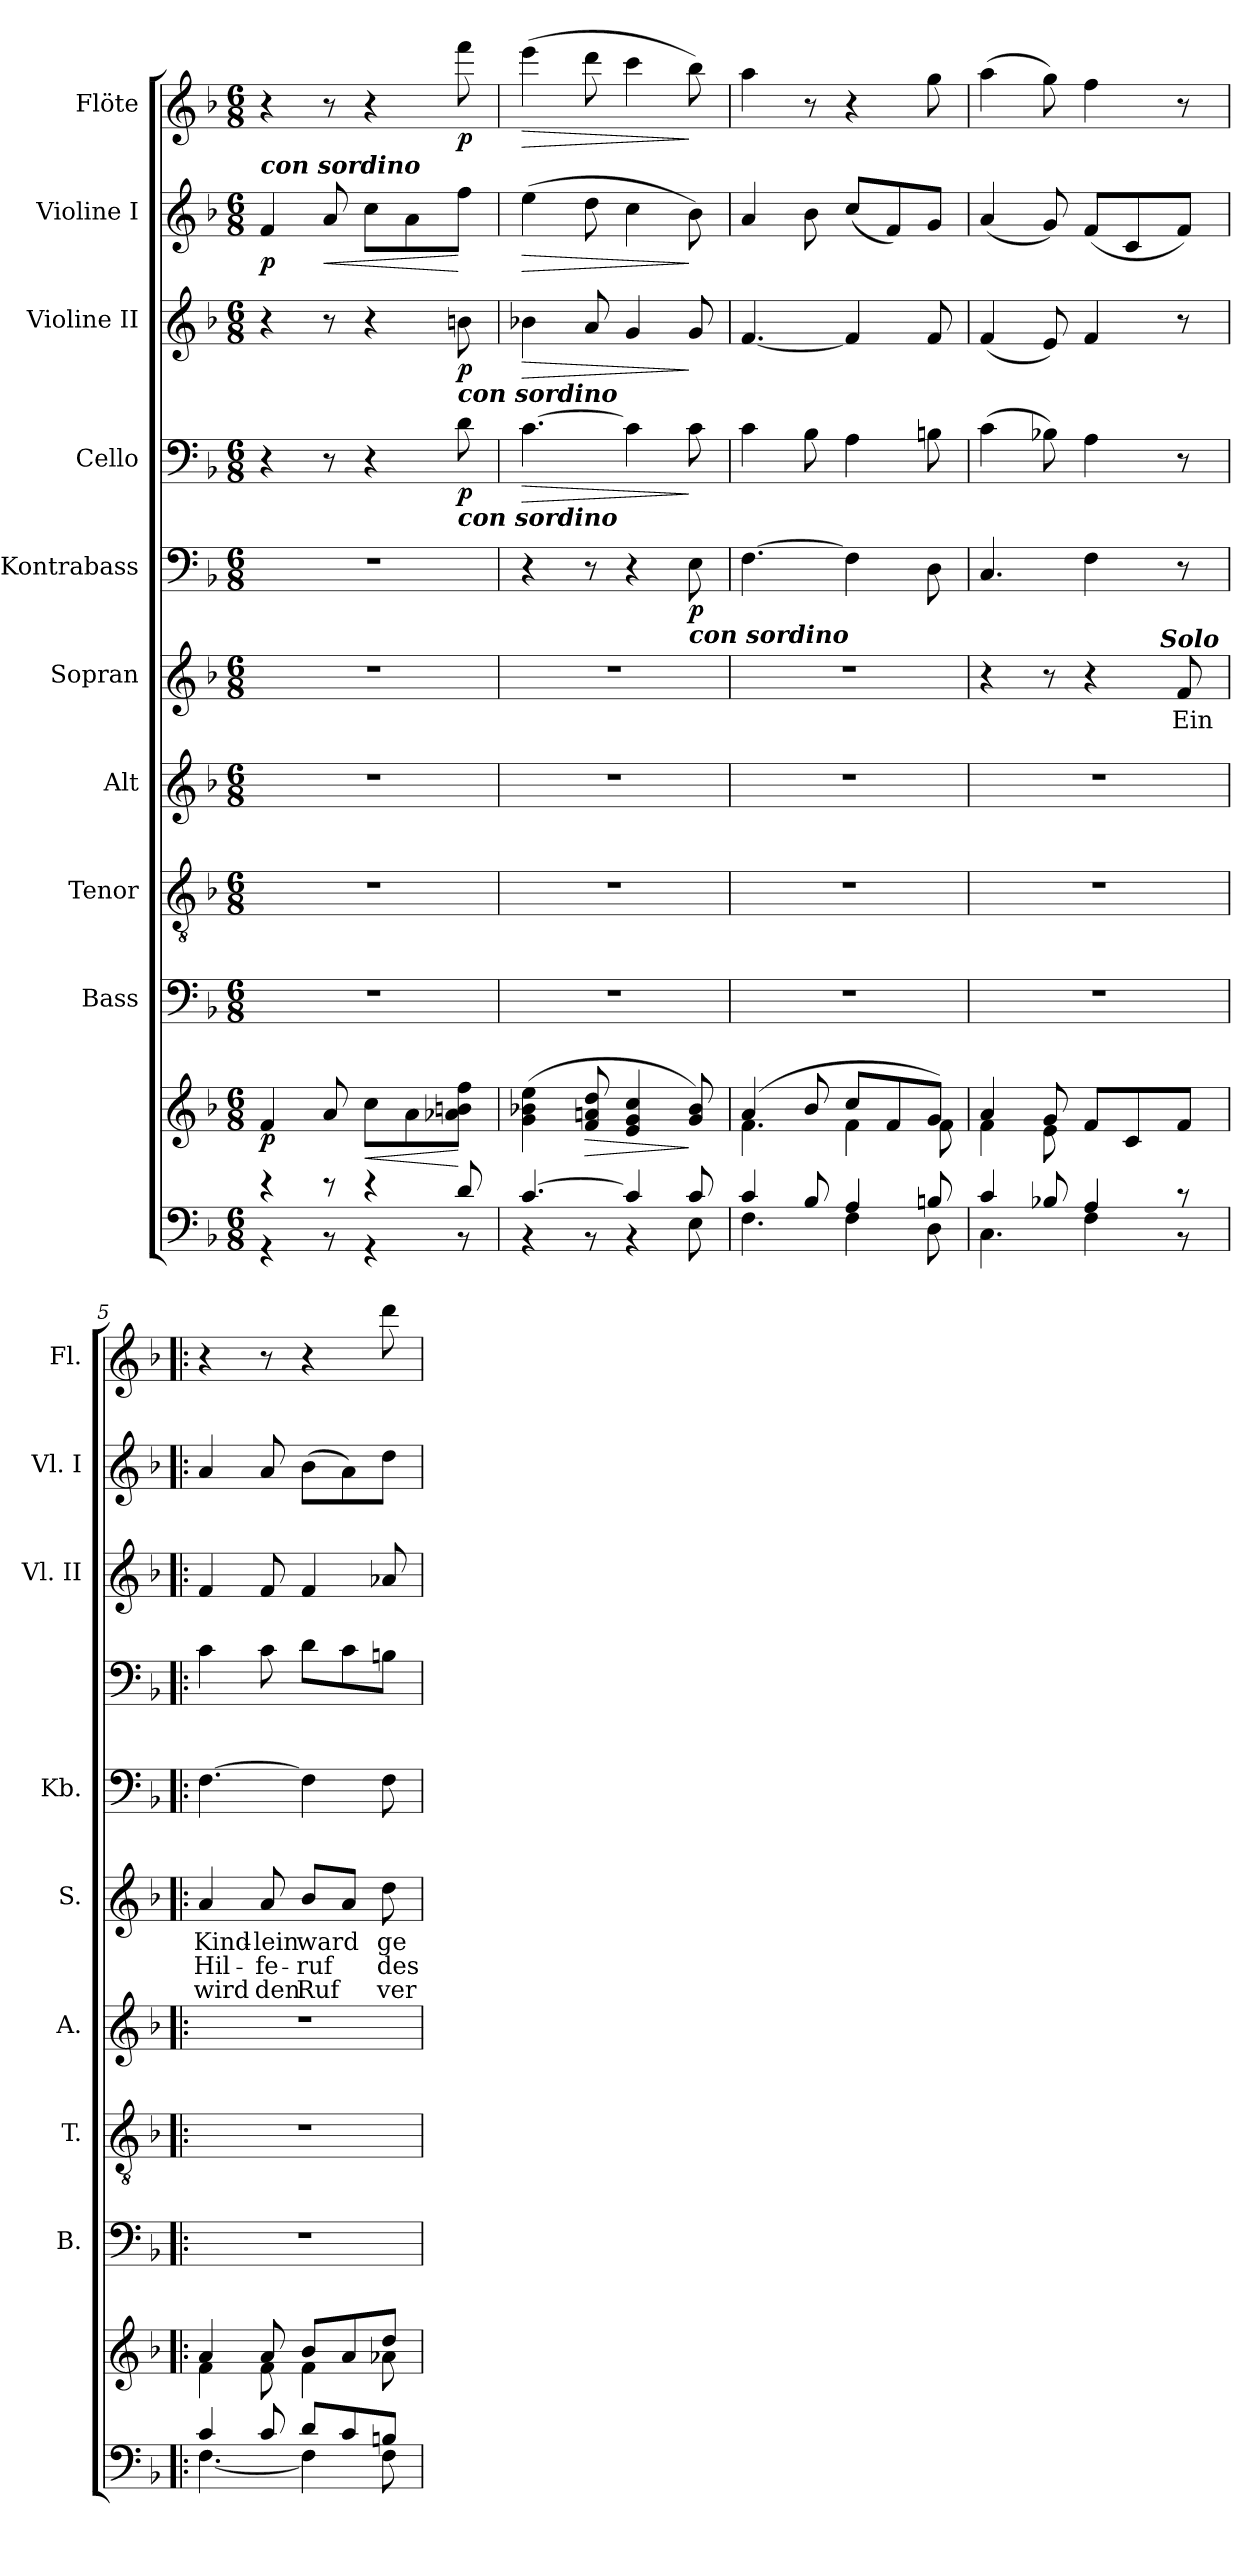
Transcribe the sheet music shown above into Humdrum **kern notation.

**kern	**kern	**dynam	**kern	**kern	**kern	**kern	**text	**text	**text	**kern	**dynam	**kern	**dynam	**kern	**dynam	**kern	**dynam	**kern	**dynam
*part10	*part10	*part10	*part9	*part8	*part7	*part6	*part6	*part6	*part6	*part5	*part5	*part4	*part4	*part3	*part3	*part2	*part2	*part1	*part1
*staff11	*staff10	*staff10/11	*staff9	*staff8	*staff7	*staff6	*staff6	*staff6	*staff6	*staff5	*staff5	*staff4	*staff4	*staff3	*staff3	*staff2	*staff2	*staff1	*staff1
*	*	*	*I"Bass	*I"Tenor	*I"Alt	*I"Sopran	*	*	*	*I"Kontrabass	*	*I"Cello	*	*I"Violine II	*	*I"Violine I	*	*I"Flöte	*
*	*	*	*I'B.	*I'T.	*I'A.	*I'S.	*	*	*	*I'Kb.	*	*	*	*I'Vl. II	*	*I'Vl. I	*	*I'Fl.	*
*clefF4	*clefG2	*	*clefF4	*clefGv2	*clefG2	*clefG2	*	*	*	*clefF4	*	*clefF4	*	*clefG2	*	*clefG2	*	*clefG2	*
*	*	*	*	*	*	*	*	*	*	*ITrd7c12	*	*	*	*	*	*	*	*	*
*k[b-]	*k[b-]	*	*k[b-]	*k[b-]	*k[b-]	*k[b-]	*	*	*	*k[b-]	*	*k[b-]	*	*k[b-]	*	*k[b-]	*	*k[b-]	*
*F:	*F:	*	*F:	*F:	*F:	*F:	*	*	*	*F:	*	*F:	*	*F:	*	*F:	*	*F:	*
*M6/8	*M6/8	*	*M6/8	*M6/8	*M6/8	*M6/8	*	*	*	*M6/8	*	*M6/8	*	*M6/8	*	*M6/8	*	*M6/8	*
=1	=1	=1	=1	=1	=1	=1	=1	=1	=1	=1	=1	=1	=1	=1	=1	=1	=1	=1	=1
*^	*	*	*	*	*	*	*	*	*	*	*	*	*	*	*	*	*	*	*
!	!	!	!	!	!	!	!	!	!	!	!	!	!	!	!	!	!LO:TX:a:Bi:t=con sordino	!	!	!
!	!	!	!LO:DY:b	!	!	!	!	!	!	!	!	!	!	!	!	!	!	!LO:DY:b	!	!
4r	4r	4f/	p	2.r	2.r	2.r	2.r	.	.	.	2.r	.	4r	.	4r	.	4f/	p	4r	.
!	!	!	!	!	!	!	!	!	!	!	!	!	!	!	!	!	!	!LO:HP:b	!	!
8r	8r	8a/	.	.	.	.	.	.	.	.	.	.	8r	.	8r	.	8a/	<	8r	.
!	!	!	!LO:HP:b	!	!	!	!	!	!	!	!	!	!	!	!	!	!	!	!	!
4r	4r	8cc\L	<	.	.	.	.	.	.	.	.	.	4r	.	4r	.	8cc\L	.	4r	.
.	.	8a\	.	.	.	.	.	.	.	.	.	.	.	.	.	.	8a\	.	.	.
!	!	!	!	!	!	!	!	!	!	!	!	!	!	!	!LO:TX:b:Bi:t=con sordino	!	!	!	!	!
!	!	!	!	!	!	!	!	!	!	!	!	!	!LO:TX:b:Bi:t=con sordino	!	!	!	!	!	!	!
!	!	!	!	!	!	!	!	!	!	!	!	!	!	!LO:DY:b	!	!LO:DY:b	!	!	!	!LO:DY:b
8d/	8r	8a-X\ 8bn\ 8ff\J	[	.	.	.	.	.	.	.	.	.	8d\	p	8bn\	p	8ff\J	[	8fff\	p
=2	=2	=2	=2	=2	=2	=2	=2	=2	=2	=2	=2	=2	=2	=2	=2	=2	=2	=2	=2	=2
!	!	!	!	!	!	!	!	!	!	!	!	!	!	!LO:HP:b	!	!LO:HP:b	!	!LO:HP:b	!	!LO:HP:b
[>4.c/	4r	(>4g\ 4b-X\ 4ee\	.	2.r	2.r	2.r	2.r	.	.	.	4r	.	[4.c\	>	4b-X\	>	(>4ee\	>	(>4eee\	>
!	!	!	!LO:HP:b	!	!	!	!	!	!	!	!	!	!	!	!	!	!	!	!	!
.	8r	8f/ 8an/ 8dd/	>	.	.	.	.	.	.	.	8r	.	.	.	8a/	.	8dd\	.	8ddd\	.
4c/]	4r	4e/ 4g/ 4cc/	.	.	.	.	.	.	.	.	4r	.	4c\]	.	4g/	.	4cc\	.	4ccc\	.
!	!	!	!	!	!	!	!	!	!	!	!LO:TX:b:Bi:t=con sordino	!	!	!	!	!	!	!	!	!
!	!	!	!	!	!	!	!	!	!	!	!	!LO:DY:b	!	!	!	!	!	!	!	!
8c/	8E\	8g/ 8b-/)	]	.	.	.	.	.	.	.	8EE\	p	8c\	]	8g/	]	8b-\)	]	8bb-\)	]
=3	=3	=3	=3	=3	=3	=3	=3	=3	=3	=3	=3	=3	=3	=3	=3	=3	=3	=3	=3	=3
*	*	*^	*	*	*	*	*	*	*	*	*	*	*	*	*	*	*	*	*	*
4c/	4.F\	(4a/	4.f\	.	2.r	2.r	2.r	2.r	.	.	.	[4.FF\	.	4c\	.	[4.f/	.	4a/	.	4aa\	.
8B-/	.	8b-/	.	.	.	.	.	.	.	.	.	.	.	8B-\	.	.	.	8b-\	.	8r	.
4A/	4F\	8cc/L	4f\	.	.	.	.	.	.	.	.	4FF\]	.	4A\	.	4f/]	.	(<8cc/L	.	4r	.
.	.	8f/	.	.	.	.	.	.	.	.	.	.	.	.	.	.	.	8f/)	.	.	.
8Bn/	8D\	8g/J)	8f\	.	.	.	.	.	.	.	.	8DD\	.	8Bn\	.	8f/	.	8g/J	.	8gg\	.
=4	=4	=4	=4	=4	=4	=4	=4	=4	=4	=4	=4	=4	=4	=4	=4	=4	=4	=4	=4	=4	=4
*	*	*	*	*	*	*	*	*^	*	*	*	*	*	*	*	*	*	*	*	*	*
4c/	4.C\	4a/	4f\	.	2.r	2.r	2.r	4r	2ryy	.	.	.	4.CC/	.	(>4c\	.	(<4f/	.	(<4a/	.	(>4aa\	.
8B-X/	.	8g/	8e\	.	.	.	.	8r	.	.	.	.	.	.	8B-X\)	.	8e/)	.	8g/)	.	8gg\)	.
4A/	4F\	8f/L	4.f\yy	.	.	.	.	4r	.	.	.	.	4FF\	.	4A\	.	4f/	.	(<8f/L	.	4ff\	.
.	.	8c/	.	.	.	.	.	.	16.ryy	.	.	.	.	.	.	.	.	.	8c/	.	.	.
!	!	!	!	!	!	!	!	!	!LO:TX:a:Bi:t=Solo	!	!	!	!	!	!	!	!	!	!	!	!	!
.	.	.	.	.	.	.	.	.	8ryy	.	.	.	.	.	.	.	.	.	.	.	.	.
!	!	!	!	!	!	!	!	!	!	!LO:LY:b	!	!	!	!	!	!	!	!	!	!	!	!
8r	8r	8f/J	.	.	.	.	.	8f/	.	Ein	.	.	8r	.	8r	.	8r	.	8f/J)	.	8r	.
.	.	.	.	.	.	.	.	.	32ryy	.	.	.	.	.	.	.	.	.	.	.	.	.
=5!|:	=5!|:	=5!|:	=5!|:	=5!|:	=5!|:	=5!|:	=5!|:	=5!|:	=5!|:	=5!|:	=5!|:	=5!|:	=5!|:	=5!|:	=5!|:	=5!|:	=5!|:	=5!|:	=5!|:	=5!|:	=5!|:	=5!|:
!	!	!	!	!	!	!	!	!	!	!LO:LY:b	!LO:LY:b	!LO:LY:b	!	!	!	!	!	!	!	!	!	!
*	*	*	*	*	*	*	*	*v	*v	*	*	*	*	*	*	*	*	*	*	*	*	*
4c/	[<4.F\	4a/	4f\	.	2.r	2.r	2.r	4a/	Kind-	Hil-	wird	[4.FF\	.	4c\	.	4f/	.	4a/	.	4r	.
!	!	!	!	!	!	!	!	!	!LO:LY:b	!LO:LY:b	!LO:LY:b	!	!	!	!	!	!	!	!	!	!
8c/	.	8a/	8f\	.	.	.	.	8a/	-lein	-fe-	den	.	.	8c\	.	8f/	.	8a/	.	8r	.
!	!	!	!	!	!	!	!	!	!LO:LY:b	!LO:LY:b	!LO:LY:b	!	!	!	!	!	!	!	!	!	!
8d/L	4F\]	8b-/L	4f\	.	.	.	.	8b-/L	ward	-ruf	Ruf	4FF\]	.	8d\L	.	4f/	.	(>8b-\L	.	4r	.
8c/	.	8a/	.	.	.	.	.	8a/J	.	.	.	.	.	8c\	.	.	.	8a\)	.	.	.
!	!	!	!	!	!	!	!	!	!LO:LY:b	!LO:LY:b	!LO:LY:b	!	!	!	!	!	!	!	!	!	!
8Bn/J	8F\	8dd/J	8a-X\	.	.	.	.	8dd\	ge-	des	ver-	8FF\	.	8Bn\J	.	8a-X/	.	8dd\J	.	8ddd\	.
*v	*v	*	*	*	*	*	*	*	*	*	*	*	*	*	*	*	*	*	*	*	*
*	*v	*v	*	*	*	*	*	*	*	*	*	*	*	*	*	*	*	*	*	*
=	=	=	=	=	=	=	=	=	=	=	=	=	=	=	=	=	=	=	=
*-	*-	*-	*-	*-	*-	*-	*-	*-	*-	*-	*-	*-	*-	*-	*-	*-	*-	*-	*-
